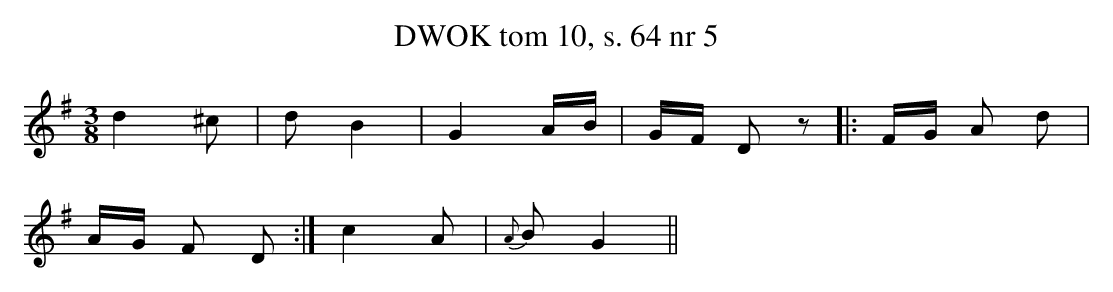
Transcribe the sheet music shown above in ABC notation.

X:1
T:DWOK tom 10, s. 64 nr 5
L:1/16
M:3/8
K:G
d4 ^c2|d2 B4|G4 AB|GF D2 z2|:FG A2 d2|
AG F2 D2:|c4 A2|{A}B2 G4||
